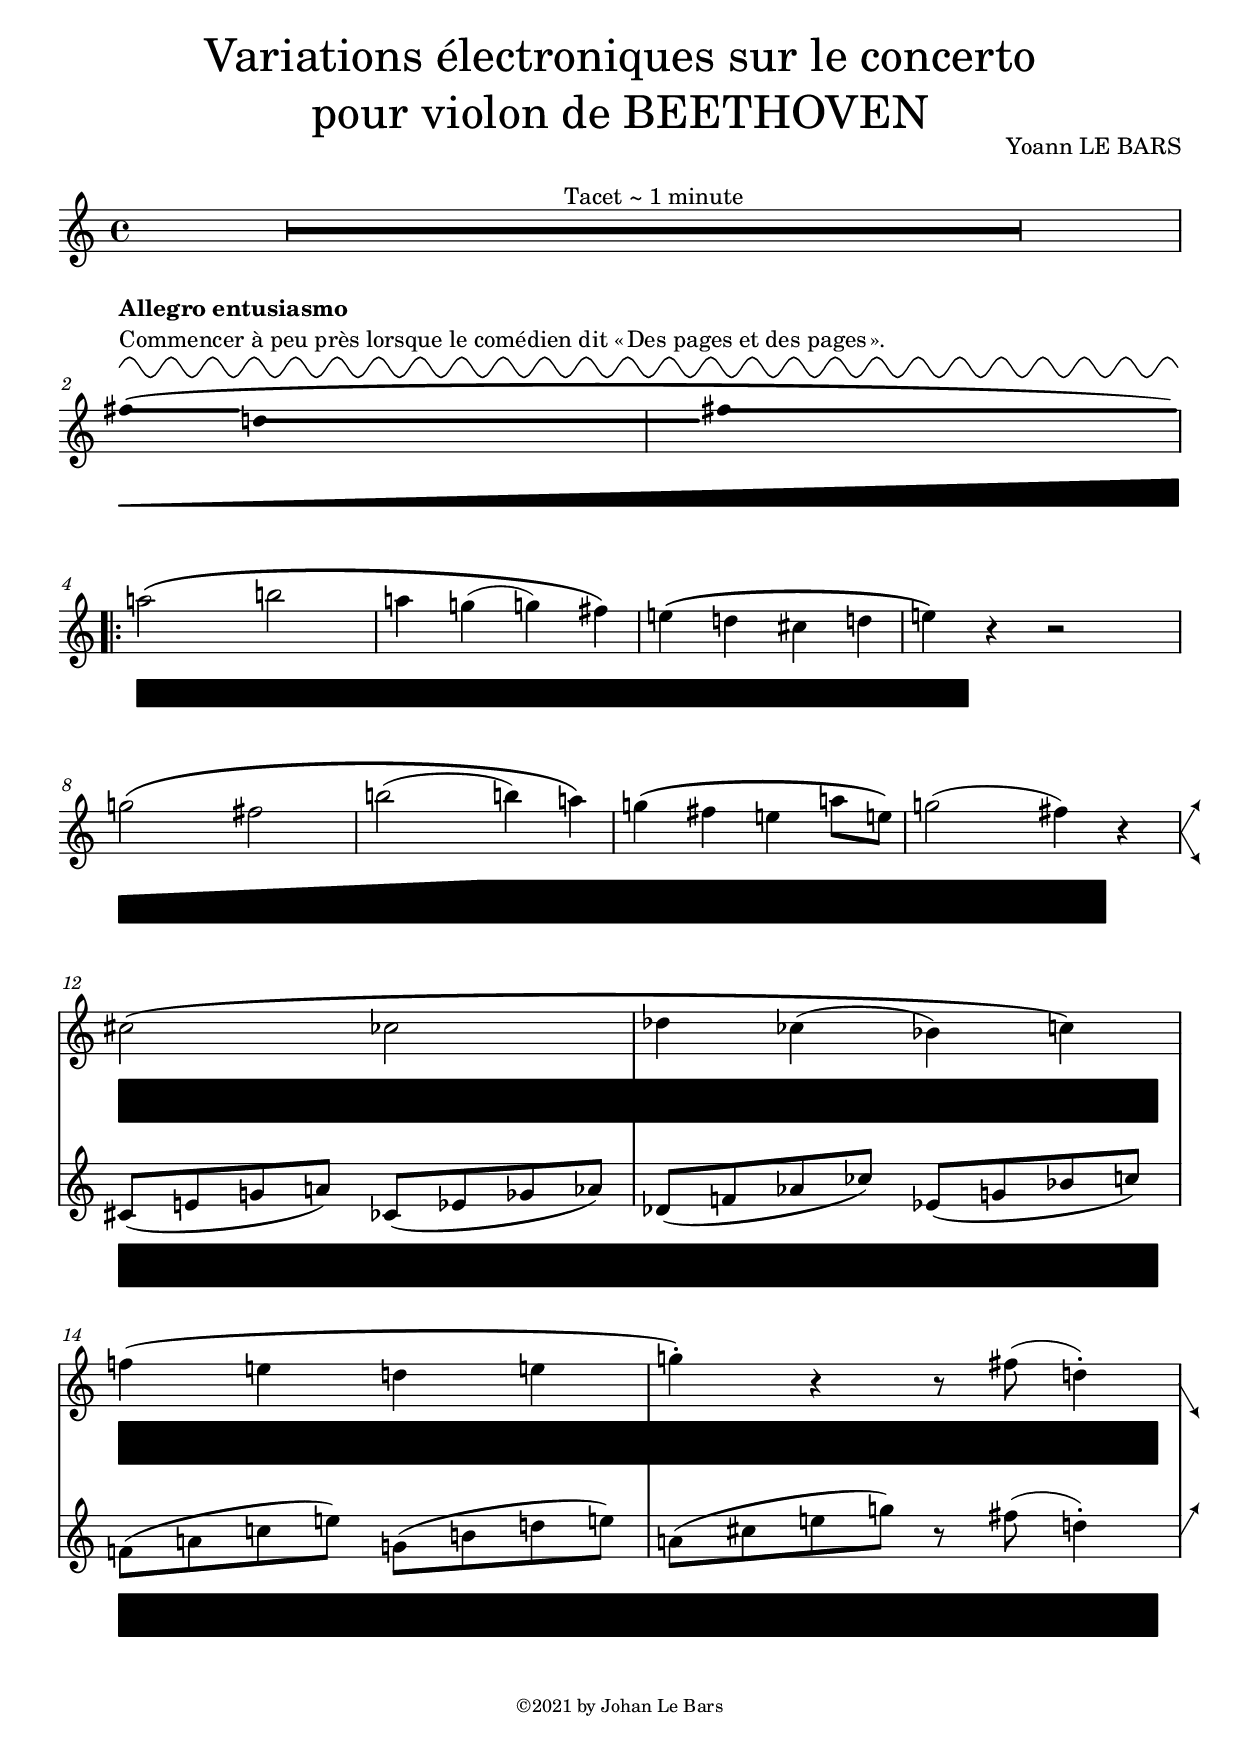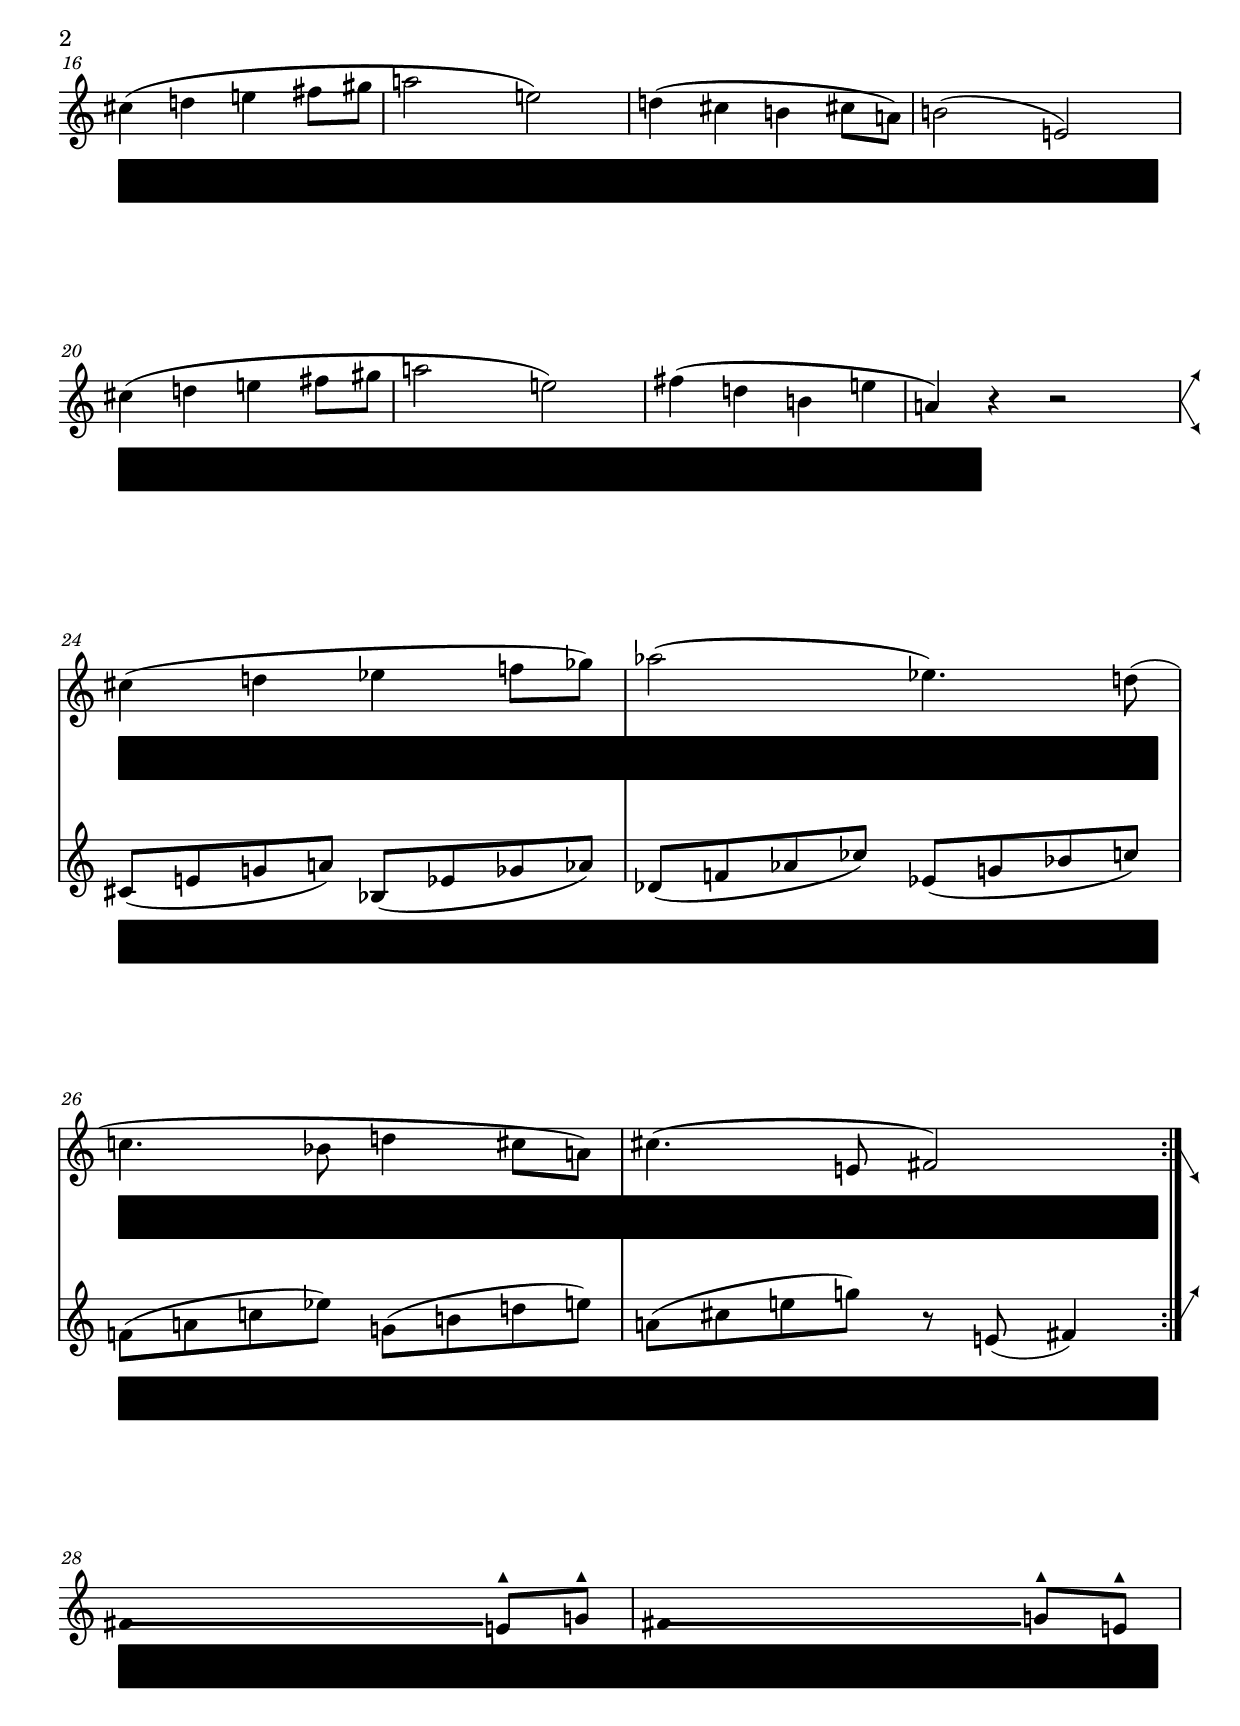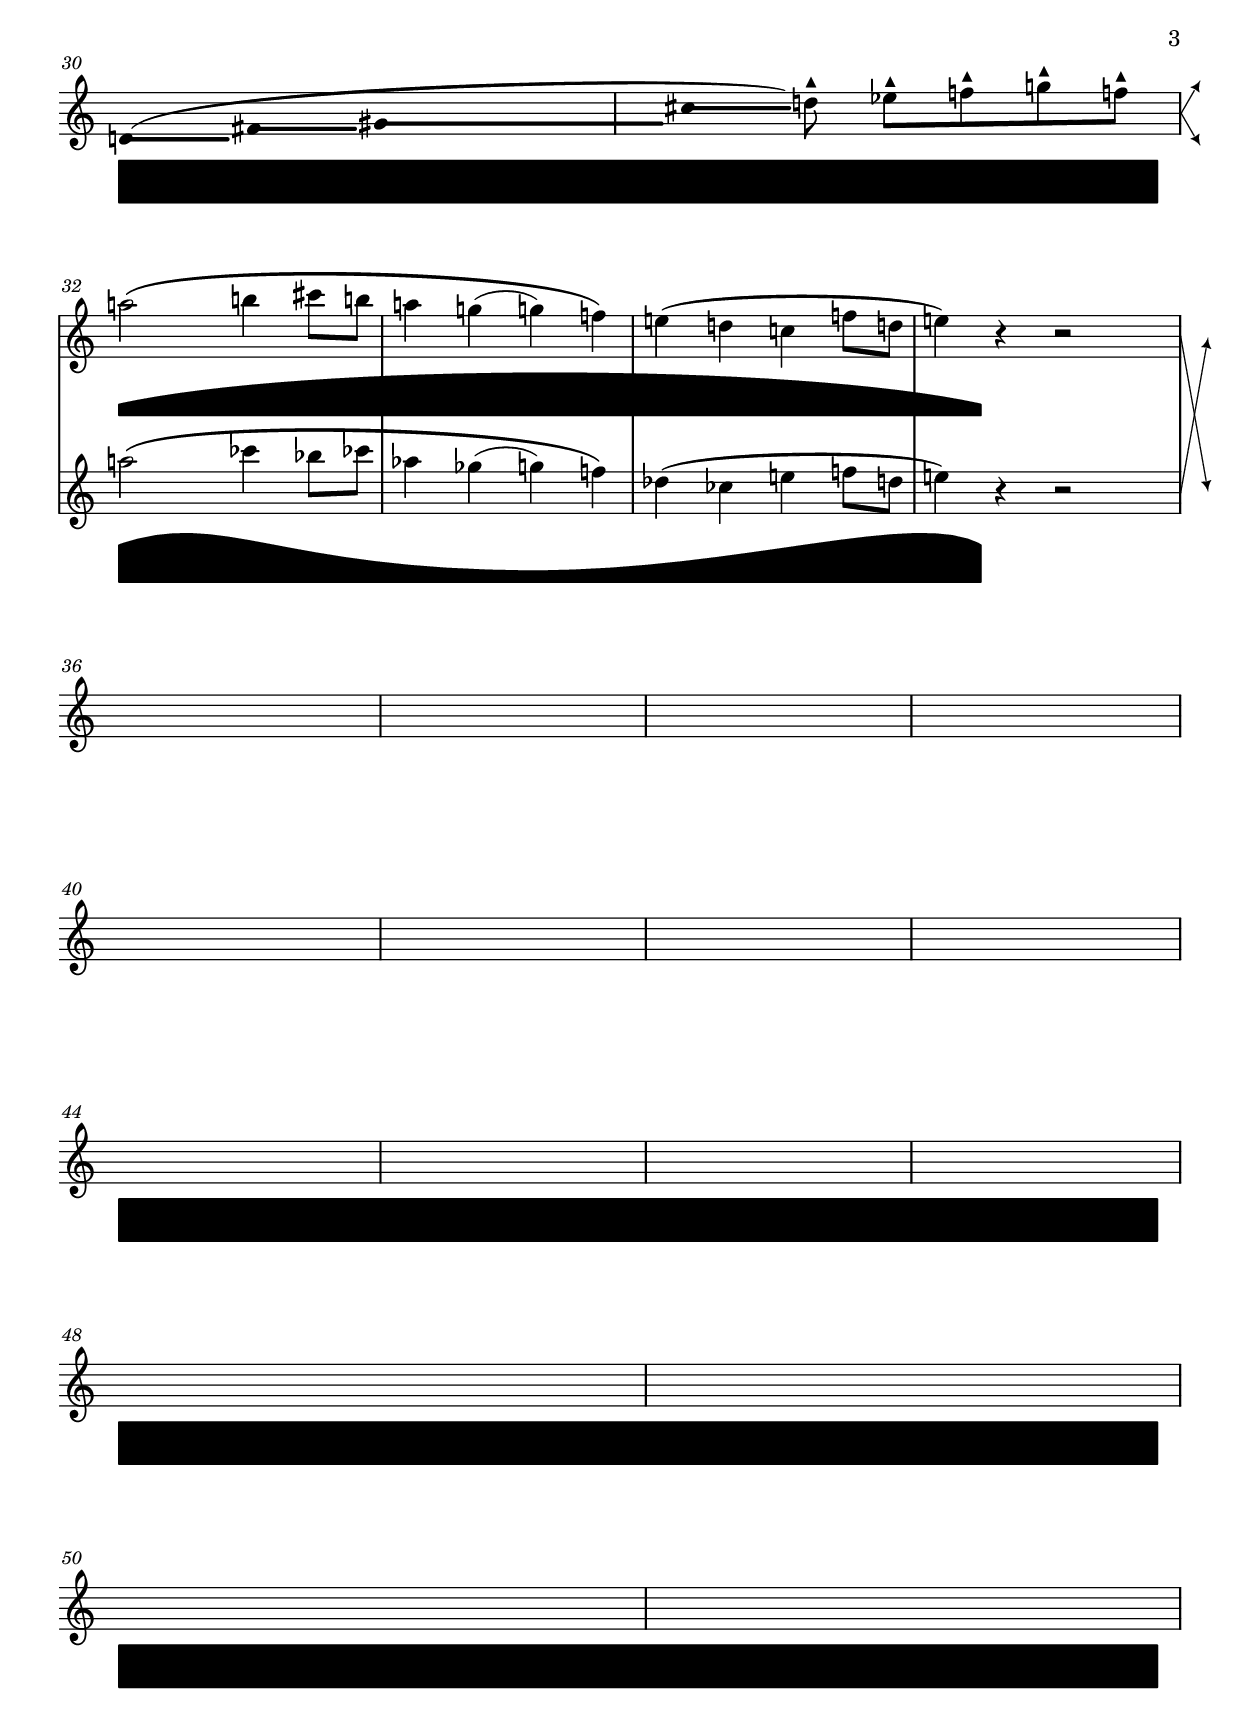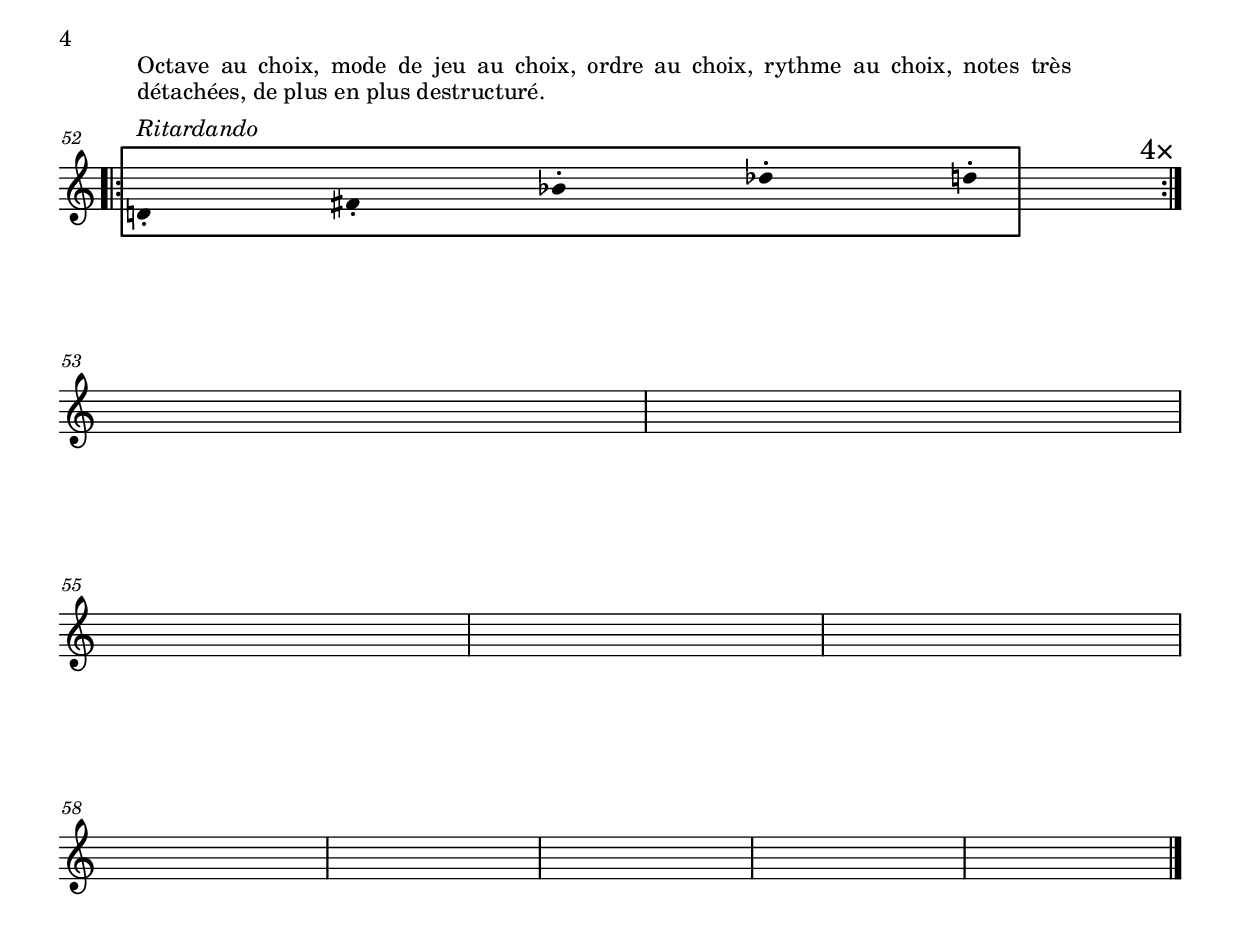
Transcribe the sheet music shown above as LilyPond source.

\version "2.22.0"
%\pointAndClickOff

%% Defs :

durLineOn = {
  \omit Stem
  \omit Flag
  \omit Beam
  \override NoteHead.duration-log = 2
  \override DurationLine.style = #'line
}

durLineOff = {
  \undo\omit Stem
  \undo\omit Flag
  \undo\omit Beam
  \revert NoteHead.duration-log
  \revert DurationLine.style
}

fulLev = \markup \with-dimensions-from \column { x x x }
            \override #'(filled . #t)
            \path #.2 
            #'((moveto 0 -4)
               (lineto 100 -4)
               (lineto 100 0)
               (lineto 0 0)
               (closepath))

#(define (variable-bow-thickness min-l max-l min-t max-t)
   (lambda (grob)
     (let* (;; get the procedure to calculate the control-points
             (cpf (assoc-get 'control-points (ly:grob-basic-properties grob)))
             (cpt (cond ((list? cpf) cpf)
                        ((procedure? cpf) (cpf grob))
                        ((ly:unpure-pure-container? cpf)
                         (ly:unpure-call cpf grob))))
             (cp0 (car cpt))
             (cp3 (cadddr cpt))
             (dx (- (car cp3) (car cp0)))
             (dy (- (cdr cp3) (cdr cp0)))
             (len (magnitude (make-rectangular dx dy)))
             ;; return a value for thickness
             ;;   below min-l             -> min-l
             ;;   greater than max-l      -> max-l
             ;;   between min-l and max-l -> calculate a nice value
             (thickness
              (cond ((< len min-l) min-t)
                    ((> len max-l) max-t)
                    (else
                     (+ min-t
                        (* (- len min-l)
                           (/ (- max-t min-t)
                              (- max-l min-l))))))))
       thickness)))

#(define-markup-command (arrow-at-angle layout props angle-deg length fill)
   (number? number? boolean?)
   (let* (
           (PI-OVER-180 (/ (atan 1 1) 34))
           (degrees->radians (lambda (degrees) (* degrees PI-OVER-180)))
           (angle-rad (degrees->radians angle-deg))
           (target-x (* length (cos angle-rad)))
           (target-y (* length (sin angle-rad))))
     (interpret-markup layout props
       (markup
        #:translate (cons (/ target-x 2) (/ target-y 2))
        #:rotate angle-deg
        #:translate (cons (/ length -2) 0)
        #:concat (#:draw-line (cons length 0)
                   #:arrow-head X RIGHT fill)))))

splitStaffBarLine = {
  \once \override Staff.BarLine.stencil =
  #(lambda (grob)
     (ly:stencil-combine-at-edge
      (ly:bar-line::print grob)
      X RIGHT
      (grob-interpret-markup grob #{
        \markup\with-dimensions-from \null
        \translate #'(.05 . 0) {
          \combine
          \arrow-at-angle #60 #(sqrt 8) ##t
          \arrow-at-angle #-60 #(sqrt 8) ##t
        }#})
      0))
  \break
}

convDownStaffBarLine = {
  \once \override Staff.BarLine.stencil =
  #(lambda (grob)
     (ly:stencil-combine-at-edge
      (ly:bar-line::print grob)
      X RIGHT
      (grob-interpret-markup grob #{
        \markup\with-dimensions-from \null {
          \translate #'(0 . -.13)\arrow-at-angle #-60 #(sqrt 8) ##t
        }#})
      0))
  \break
}

invDownStaffBarLine = {
  \once \override Staff.BarLine.stencil =
  #(lambda (grob)
     (ly:stencil-combine-at-edge
      (ly:bar-line::print grob)
      X RIGHT
      (grob-interpret-markup grob #{
        \markup\with-dimensions-from \null {
          \translate #'(2.7 . -.6)\arrow-at-angle #-80 #(sqrt 200) ##t
        }#})
      0))
  \break
}

convUpStaffBarLine = {
  \once \override Staff.BarLine.stencil =
  #(lambda (grob)
     (ly:stencil-combine-at-edge
      (ly:bar-line::print grob)
      X RIGHT
      (grob-interpret-markup grob #{
        \markup\with-dimensions-from \null {
          \translate #'(0 . .13)\arrow-at-angle #60 #(sqrt 8) ##t
        }#})
      0))
  \break
}

invUpStaffBarLine = {
  \once \override Staff.BarLine.stencil =
  #(lambda (grob)
     (ly:stencil-combine-at-edge
      (ly:bar-line::print grob)
      X RIGHT
      (grob-interpret-markup grob #{
        \markup\with-dimensions-from \null {
          \translate #'(2.7 . .6)\arrow-at-angle #80 #(sqrt 200) ##t
        }#})
      0))
  \break
}

force = -\tweak padding #.5
  -\tweak stencil 
  #(lambda (grob) 
     (grob-interpret-markup grob 
       #{ \markup 
          \override #'(filled . #t)
          \path #0
          #'((moveto 0 0)
             (lineto 1 0)
             (lineto .5 1)
             (closepath)) #})) ^-

%% end defs %%%

voixUn = \relative {
  \time 4/4
  | % mes.1
    \once\override MultiMeasureRest.expand-limit = #0
    R1-"Tacet ~ 1 minute" \break
  | % mes.2
    \tempo \markup \column {
      "Allegro entusiasmo"
       \normal-text "Commencer à peu près lorsque le comédien dit « Des pages et des pages »."
    }
    \durLineOn
    \shape #'((0 . 0) (0 . 0) (30 . 0) (43 . 0)) PhrasingSlur
    fis''4\-\( 
    ^\markup
      \override #'(height . 1)
      \override #'(angularity . 1)
      \draw-squiggle-line #2 #'(102 . 0) ##t
    d4\- s2
  | % mes.3
    s8 fis4\- s8 s2 \)
  \repeat volta 2 {
    | % mes.4
      \durLineOff
      a2\( b
    | % mes.5
      a4 g( g) fis\) 
    | % mes.6
      e4\( d cis d
    | % mes.7
      e4\) r r2\break
    | % mes.8
      g2\( fis \noBreak
    | % mes.9
      b2( b4) a \) \noBreak
    | % mes.10
      g4\( fis e a8 e\)\noBreak
    | % mes.11
      g2( fis4) r \splitStaffBarLine
    | % mes.12
      cis2\( ces
    | % mes.13
      des4 ces( bes) c\) 
    | % mes.14
      f4( e d e
    | % mes.15
      g-.) r r8 fis( d4-.)\convDownStaffBarLine
    | % mes.16
      cis( d e fis8 gis \noBreak
    | % mes.17
      a2 e)\noBreak
    | % mes.18
      d4( cis b cis8 a) \noBreak
    | % mes.19
      b2( e,)\break
    | % mes.20
      cis'4( d e fis8 gis\noBreak
    | % mes.21
      a2 e)\noBreak
    | % mes.22
      fis4( d b e\noBreak
    | % mes.23
      a,) r r2\splitStaffBarLine
    | % mes.24
      cis4( d ees f8 ges)\noBreak
    | % mes.25\noBreak
      aes2( ees4.) d8(
    | % mes.26
      c4. bes8 d4 cis8 a)\noBreak
    | % mes.27
      cis4.( e,8 fis2)\convDownStaffBarLine
  }
  | % mes.28
    \durLineOn fis4 \- s2 \durLineOff e8-\force g-\force
  | % mes.29
    \durLineOn fis4 \- s2 \durLineOff g8-\force e-\force
    \break
  | % mes.30
    \durLineOn 
    \shape #'((0 . -2) (0 . 0) (-4 . -2) (-2.5 . -2)) Slur
    d4\-( fis\- gis2\- 
  | % mes.31
    s8 cis4\- \durLineOff d8-\force) ees-\force f-\force g-\force f-\force
    \splitStaffBarLine
  | % mes.32
    a2\( b4 cis8 b
  | % mes.33
    a4 g( g) f\)
  | % mes.34
    e4( d c f8 d
  | % mes.35
    e4) r r2 \invDownStaffBarLine
  | % mes.36
    s1
  | % mes.37
    s1
  | % mes.38
    s1 
  | % mes.39
    s1
  | % mes.40
    s1 
  | % mes.41
    s1
  | % mes.42
    s1 
  | % mes.43
    s1 \break
  | % mes.44
    s1
  | % mes.45
    s1 
  | % mes.46
    s1
  | % mes.47
    s1\break
  | % mes.48
    s1
  | % mes.49
    s1\break
  | % mes.50
    s1
  | % mes.51
    s1 \break
  | % mes.52
    \tweak padding #3
    \tempo\markup
    \override #'(baseline-skip . 2.5)
    \left-column\normal-text {
      \override #'(line-width . 90) \justify { 
      Octave au choix, mode de jeu au choix, ordre au choix, 
      rythme au choix, notes très détachées,
      de plus en plus destructuré. } \vspace #.5
      \italic "Ritardando"
    }
    \repeat volta 4 { 
      \durLineOn
      d,4*4/5-. 
      -\markup \with-dimensions-from \null 
        \path #.2 
            #'((moveto -1.5 -2)
               (lineto 85 -2)
               (lineto 85 6.5)
               (lineto -1.5 6.5)
               (closepath))
      fis-. bes-. des-. d-.
      \durLineOff
    } 
    \tweak break-visibility #begin-of-line-invisible
    \tweak self-alignment-X #RIGHT
    \mark\markup "4×"
    \break
  | % mes.53
    s1
  | % mes.54
    s1
  | % mes.55
    s1
  | % mes.56
    s1
  | % mes.57
    s1 
  | % mes.58
    s1
  | % mes.59
    s1
  | % mes.60
    s1
  | % mes.61
    s1  
  | % mes.62
    s1 
  \bar "|."
}

voixDeux = \relative {
  \time 4/4
  | % mes.1
    s1  
  | % mes.2
    s1 
  | % mes.3
    s1 
  \repeat volta 2 {
    | % mes.4
      s1
    | % mes.5
      s1
    | % mes.6
      s1
    | % mes.7
      s1
    | % mes.8
      s1
    | % mes.9
      s1
    | % mes.10
      s1
    | % mes.11
      s1 
    | % mes.12
      cis'8( e g a) ces,( ees ges aes)
    | % mes.13
      des,8( f aes ces) ees,( g bes c)
    | % mes.14
      f,8( a c e) g,( b d e)
    | % mes.15
      a,8( cis e g) r fis( d4-.)\convUpStaffBarLine
    | % mes.16
      s1
    | % mes.17
      s1 
    | % mes.18
      s1 
    | % mes.19
      s1
    | % mes.20
      s1
    | % mes.21
      s1
    | % mes.22
      s1
    | % mes.23
      s1
    | % mes.24
      cis,8( e g a) bes,( ees ges aes)
    | % mes.25
      des,8( f aes ces) ees,8( g bes c)
    | % mes.26
      f,8( a c ees) g,( b d e)
    | % mes.27
      a,8( cis e g) r e,8( fis4)\convUpStaffBarLine
  }
  | % mes.28
    s1 
  | % mes.29
    s1
  | % mes.30
    s1
  | % mes.31
    s1
  | % mes.32
    a'2\( ces4 bes8 ces
  | % mes.33
    aes4 ges( g) f4\)
  | % mes.34
    des4( ces e f8 d
  | % mes.35
    e4) r r2 \invUpStaffBarLine
  | % mes.36
    s1
  | % mes.37
    s1
  | % mes.38
    s1 
  | % mes.39
    s1
  | % mes.40
    s1 
  | % mes.41
    s1
  | % mes.42
    s1 
  | % mes.43
    s1
  | % mes.44
    s1
  | % mes.45
    s1 
  | % mes.46
    s1
  | % mes.47
    s1
  | % mes.48
    s1
  | % mes.49
    s1
  | % mes.50
    s1
  | % mes.51
    s1
  | % mes.52
    s1
  | % mes.53
    s1
  | % mes.54
    s1
  | % mes.55
    s1
  | % mes.56
    s1
  | % mes.57
    s1 
  | % mes.58
    s1
  | % mes.59
    s1
  | % mes.60
    s1
  | % mes.61
    s1  
  | % mes.62
    s1 
  \bar "|."
}

DynUn = {
  \time 4/4
  | % mes.1
    s1  
  | % mes.2
    s1^\markup \with-dimensions-from "x"
        \override #'(filled . #t)
        \path #.2 
        #'((moveto 0 -2.5)
           (lineto 102 -2.5)
           (lineto 102 0)
           (closepath))
  | % mes.3
    s1 
  \repeat volta 2 {
    | % mes.4
      s1^\markup \with-dimensions-from "x"
            \override #'(filled . #t)
            \path #.2 
            #'((moveto 0 0)
               (lineto 80 0)
               (lineto 80 -2.5)
               (lineto 0 -2.5)
               (closepath))
    | % mes.5
      s1
    | % mes.6
      s1
    | % mes.7
      s1
    | % mes.8
      s1^\markup \with-dimensions-from "x"
            \override #'(filled . #t)
            \path #.2 
            #'((moveto 0 -1.5)
               (lineto 35 0)
               (lineto 95 0)
               (lineto 95 -4)
               (lineto 0 -4)
               (closepath))
    | % mes.9
      s1
    | % mes.10
      s1
    | % mes.11
      s1 
    | % mes.12
      s1^\markup\fulLev
    | % mes.13
      s1
    | % mes.14
      s1^\markup\fulLev
    | % mes.15
      s1
    | % mes.16
      s1^\markup\fulLev
    | % mes.17
      s1 
    | % mes.18
      s1 
    | % mes.19
      s1
    | % mes.20
      s1^\markup \with-dimensions-from \column { x x x }
            \override #'(filled . #t)
            \path #.2 
            #'((moveto 0 -4)
               (lineto 83 -4)
               (lineto 83 0)
               (lineto 0 0)
               (closepath))
    | % mes.21
      s1
    | % mes.22
      s1
    | % mes.23
      s1
    | % mes.24
      s1^\markup\fulLev
    | % mes.25
      s1 
    | % mes.26
      s1^\markup\fulLev
    | % mes.27
      s1
  }
  | % mes.28
    s1^\markup\fulLev
  | % mes.29
    s1
  | % mes.30
    s1^\markup\fulLev
  | % mes.31
    s1
  | % mes.32
    s1^\markup \with-dimensions-from \column { x x x }
            \override #'(filled . #t)
            \path #.2 
            #'((moveto 0 -4)
               (lineto 83 -4)
               (lineto 83 -3)
               (curveto 65 1 18 1 0 -3)
               (closepath))
  | % mes.33
    s1 
  | % mes.34
    s1 
  | % mes.35
    s1
  | % mes.36
    s1
  | % mes.37
    s1
  | % mes.38
    s1 
  | % mes.39
    s1
  | % mes.40
    s1 
  | % mes.41
    s1
  | % mes.42
    s1 
  | % mes.43
    s1
  | % mes.44
    s1^\markup\fulLev
  | % mes.45
    s1 
  | % mes.46
    s1
  | % mes.47
    s1
  | % mes.48
    s1^\markup\fulLev
  | % mes.49
    s1
  | % mes.50
    s1^\markup\fulLev
  | % mes.51
    s1
  | % mes.52
    s1
  | % mes.53
    s1
  | % mes.54
    s1
  | % mes.55
    s1
  | % mes.56
    s1
  | % mes.57
    s1 
  | % mes.58
    s1
  | % mes.59
    s1
  | % mes.60
    s1
  | % mes.61
    s1  
  | % mes.62
    s1 
  \bar "|."
}

DynDeux = {
  \time 4/4
  | % mes.1
    s1  
  | % mes.2
    s1 
  | % mes.3
    s1 
  \repeat volta 2 {
    | % mes.4
      s1
    | % mes.5
      s1
    | % mes.6
      s1
    | % mes.7
      s1
    | % mes.8
      s1
    | % mes.9
      s1
    | % mes.10
      s1
    | % mes.11
      s1 
    | % mes.12
      s1^\markup\fulLev
    | % mes.13
      s1
    | % mes.14
      s1^\markup\fulLev
    | % mes.15
      s1
    | % mes.16
      s1
    | % mes.17
      s1 
    | % mes.18
      s1 
    | % mes.19
      s1
    | % mes.20
      s1
    | % mes.21
      s1
    | % mes.22
      s1
    | % mes.23
      s1
    | % mes.24
      s1^\markup\fulLev
    | % mes.25
      s1 
    | % mes.26
      s1^\markup\fulLev
    | % mes.27
      s1
  }
  | % mes.28
    s1 
  | % mes.29
    s1
  | % mes.30
    s1
  | % mes.31
    s1
  | % mes.32
    s1^\markup \with-dimensions-from \column { x x x }
            \override #'(filled . #t)
            \path #.2 
            #'((moveto 0 -5)
               (lineto 83 -5)
               (lineto 83 -1.5)
               (curveto 77 2 60 -4 40 -4)
               (curveto 15 -4 10 2 0 -1.5)
               (closepath))
  | % mes.33
    s1 
  | % mes.34
    s1 
  | % mes.35
    s1
  | % mes.36
    s1
  | % mes.37
    s1
  | % mes.38
    s1 
  | % mes.39
    s1
  | % mes.40
    s1 
  | % mes.41
    s1
  | % mes.42
    s1 
  | % mes.43
    s1
  | % mes.44
    s1
  | % mes.45
    s1 
  | % mes.46
    s1
  | % mes.47
    s1
  | % mes.48
    s1
  | % mes.49
    s1
  | % mes.50
    s1
  | % mes.51
    s1
  | % mes.52
    s1
  | % mes.53
    s1
  | % mes.54
    s1
  | % mes.55
    s1
  | % mes.56
    s1
  | % mes.57
    s1 
  | % mes.58
    s1
  | % mes.59
    s1
  | % mes.60
    s1
  | % mes.61
    s1  
  | % mes.62
    s1 
  \bar "|."
}

\paper {
  page-count = 4
  markup-system-spacing.basic-distance = 15
}

\header {
  title = \markup\normal-text\fontsize #2 \center-column { 
    "Variations électroniques sur le concerto"
    "pour violon de BEETHOVEN"
  }
  composer = "Yoann LE BARS"
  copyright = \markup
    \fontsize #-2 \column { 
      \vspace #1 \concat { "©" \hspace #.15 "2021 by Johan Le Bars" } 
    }
}

\score {
  \new StaffGroup <<
    \new Staff  \voixUn
    \new Dynamics \DynUn
    \new Staff \with { \RemoveAllEmptyStaves } \voixDeux
    \new Dynamics \DynDeux
  >>
  \layout {
    indent = 0
    system-count = 22
    \context {
      \Score
      \accidentalStyle dodecaphonic
      proportionalNotationDuration = #(ly:make-moment 1/4)
      \override SpacingSpanner.strict-note-spacing = ##t
      \override PhrasingSlur.thickness = #(variable-bow-thickness 6 25 1 3) 
      \override Slur.thickness = #(variable-bow-thickness 6 25 1 3) 
      \override Tie.thickness = #(variable-bow-thickness 6 18 1 2) 
      \override BarNumber.font-shape = #'italic
      \override BarNumber.font-size = #-2
      \override BarNumber.X-offset= #.3
      \override BarNumber.Y-offset = #4
    }
    \context {
      \StaffGroup
      \omit SystemStartBracket
      \override VerticalAxisGroup.staff-staff-spacing = #'((basic-distance . 13))
    }
    \context {
      \Voice
      \consists "Duration_line_engraver"
      %\override Stem.neutral-direction = #up

    }
  }
}